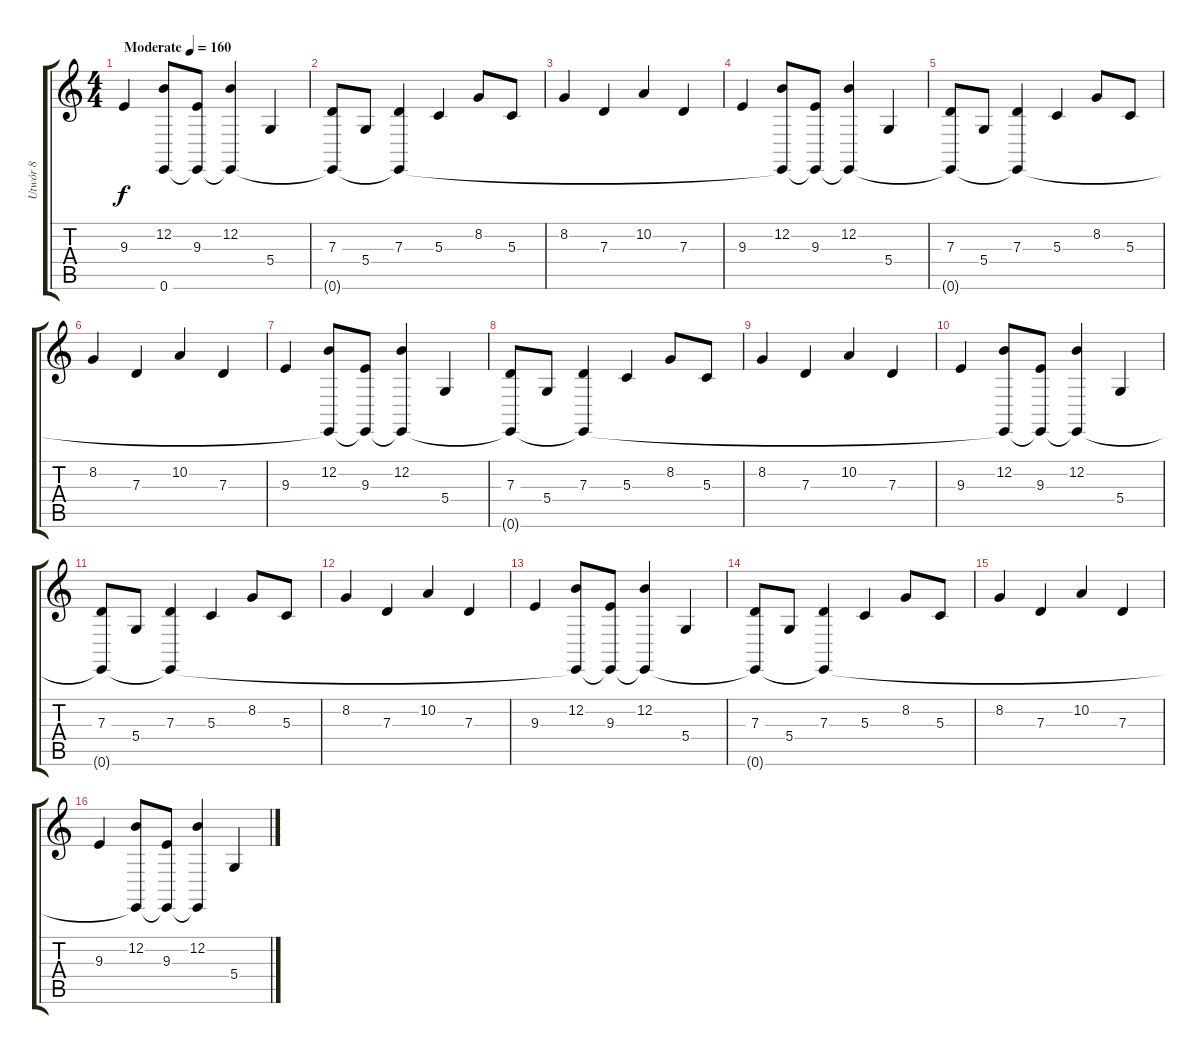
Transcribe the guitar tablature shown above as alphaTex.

\track ("Utwór 8" "Utwór 8") {instrument stringensemble1}
\staff {score tabs}
\tuning (E4 B3 G3 D3 A2 E2) {hide}
\ts (4 4)
\tempo (160 "Moderate")
\clef g2
\ks c
9.3.4{dy f instrument stringensemble1} (12.2 0.6).8 (9.3 0.6{t}).8 (12.2 0.6{t}).4 5.4.4 |
(7.3 0.6{t}).8 5.4.8 (7.3 0.6{t}).4 5.3.4 8.2.8 5.3.8 |
8.2.4 7.3.4 10.2.4 7.3.4 |
9.3.4 (12.2 0.6{t}).8 (9.3 0.6{t}).8 (12.2 0.6{t}).4 5.4.4 |
(7.3 0.6{t}).8 5.4.8 (7.3 0.6{t}).4 5.3.4 8.2.8 5.3.8 |
8.2.4 7.3.4 10.2.4 7.3.4 |
9.3.4 (12.2 0.6{t}).8 (9.3 0.6{t}).8 (12.2 0.6{t}).4 5.4.4 |
(7.3 0.6{t}).8 5.4.8 (7.3 0.6{t}).4 5.3.4 8.2.8 5.3.8 |
8.2.4 7.3.4 10.2.4 7.3.4 |
9.3.4 (12.2 0.6{t}).8 (9.3 0.6{t}).8 (12.2 0.6{t}).4 5.4.4 |
(7.3 0.6{t}).8 5.4.8 (7.3 0.6{t}).4 5.3.4 8.2.8 5.3.8 |
8.2.4 7.3.4 10.2.4 7.3.4 |
9.3.4 (12.2 0.6{t}).8 (9.3 0.6{t}).8 (12.2 0.6{t}).4 5.4.4 |
(7.3 0.6{t}).8 5.4.8 (7.3 0.6{t}).4 5.3.4 8.2.8 5.3.8 |
8.2.4 7.3.4 10.2.4 7.3.4 |
9.3.4 (12.2 0.6{t}).8 (9.3 0.6{t}).8 (12.2 0.6{t}).4 5.4.4
